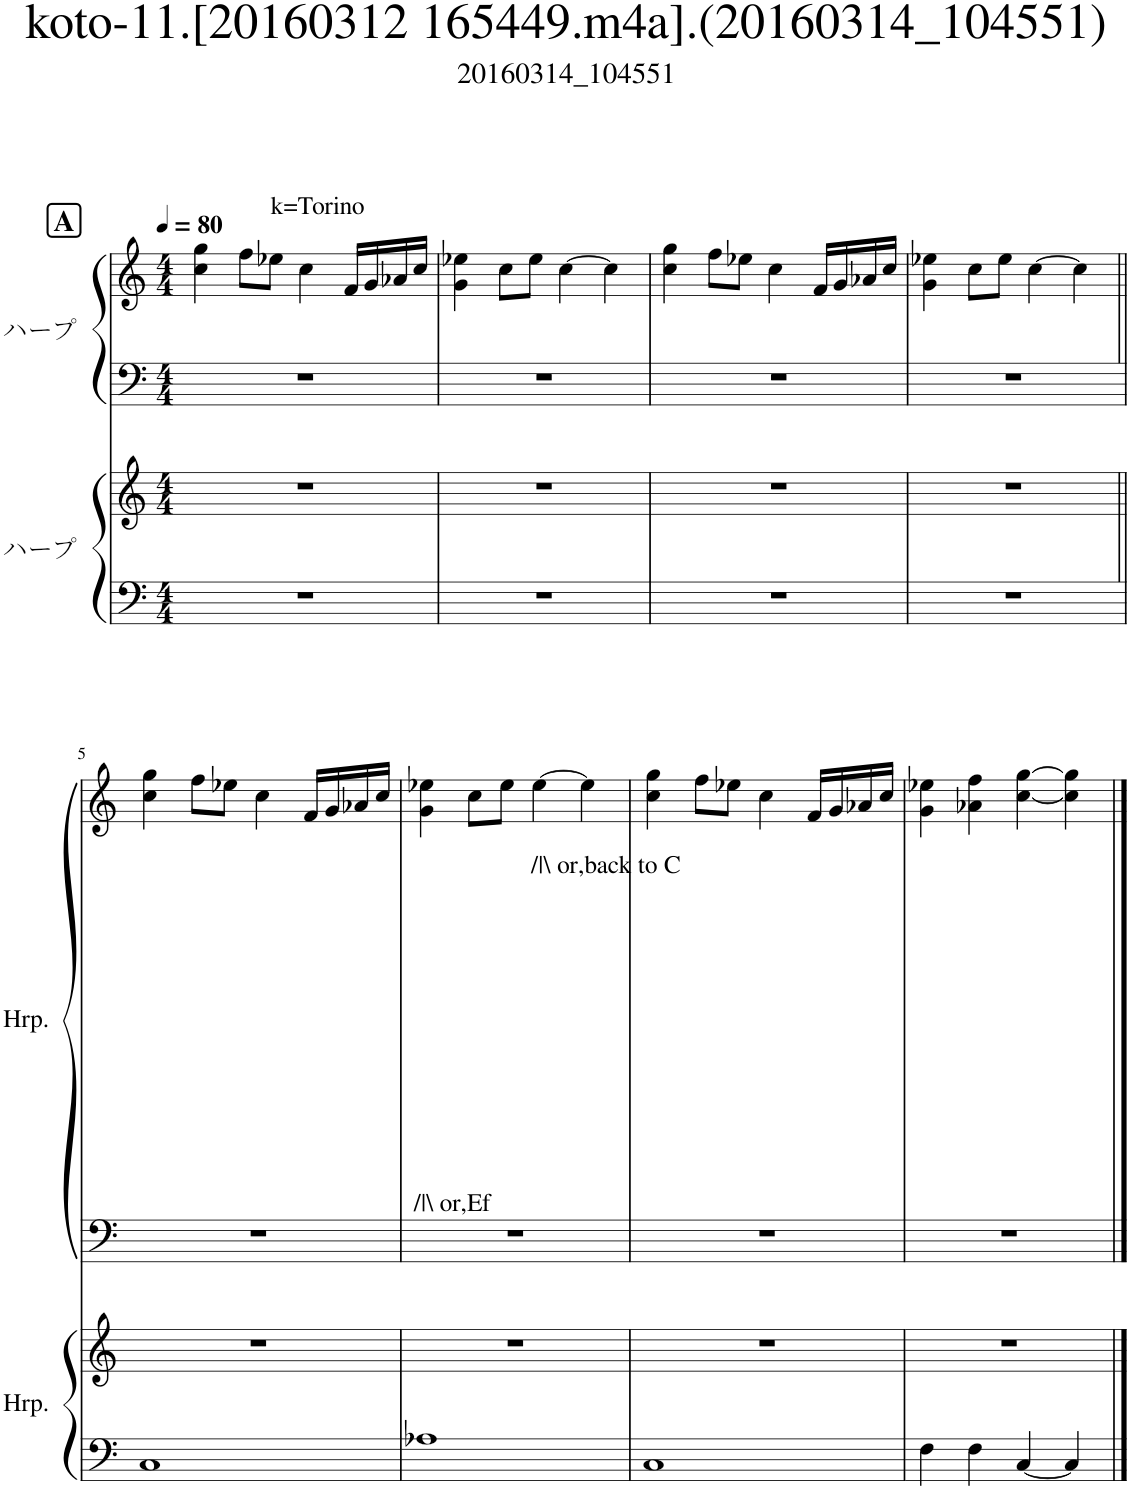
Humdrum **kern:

**kern	**kern	**kern	**kern
*part2	*part2	*part1	*part1
*staff4	*staff3	*staff2	*staff1
*I"ハープ	*	*I"ハープ	*
*clefF4	*clefG2	*clefF4	*clefG2
*k[]	*k[]	*k[]	*k[]
*M4/4	*M4/4	*M4/4	*M4/4
*MM80	*MM80	*MM80	*MM80
!!LO:REH:place=s1:a:B:cj:fs=14:t=A
=1	=1	=1	=1
!	!	!	!LO:TX:a:t=k=Torino
1r	1r	1r	4cc\ 4gg\
.	.	.	8ff\L
.	.	.	8ee-X\J
.	.	.	4cc\
.	.	.	16f/LL
.	.	.	16g/
.	.	.	16a-X/
.	.	.	16cc/JJ
=2	=2	=2	=2
1r	1r	1r	4g\ 4ee-X\
.	.	.	8cc\L
.	.	.	8ee-\J
.	.	.	[4cc\
.	.	.	4cc\]
=3	=3	=3	=3
1r	1r	1r	4cc\ 4gg\
.	.	.	8ff\L
.	.	.	8ee-X\J
.	.	.	4cc\
.	.	.	16f/LL
.	.	.	16g/
.	.	.	16a-X/
.	.	.	16cc/JJ
=4	=4	=4	=4
1r	1r	1r	4g\ 4ee-X\
.	.	.	8cc\L
.	.	.	8ee-\J
.	.	.	[4cc\
.	.	.	4cc\]
!!LO:LB:g=z
=5||	=5||	=5||	=5||
1C	1r	1r	4cc\ 4gg\
.	.	.	8ff\L
.	.	.	8ee-X\J
.	.	.	4cc\
.	.	.	16f/LL
.	.	.	16g/
.	.	.	16a-X/
.	.	.	16cc/JJ
=6	=6	=6	=6
!	!	!	!LO:TX:b:t=/|\ or,Ef
1A-X	1r	1r	4g\ 4ee-X\
.	.	.	8cc\L
.	.	.	8ee-\J
!	!	!	!LO:TX:b:t=/|\ or,back to C
.	.	.	[4ee-\
.	.	.	4ee-\]
=7	=7	=7	=7
1C	1r	1r	4cc\ 4gg\
.	.	.	8ff\L
.	.	.	8ee-X\J
.	.	.	4cc\
.	.	.	16f/LL
.	.	.	16g/
.	.	.	16a-X/
.	.	.	16cc/JJ
=8	=8	=8	=8
4F\	1r	1r	4g\ 4ee-X\
4F\	.	.	4a-X\ 4ff\
[4C/	.	.	[4cc\ [4gg\
4C/]	.	.	4cc\] 4gg\]
==	==	==	==
*-	*-	*-	*-
